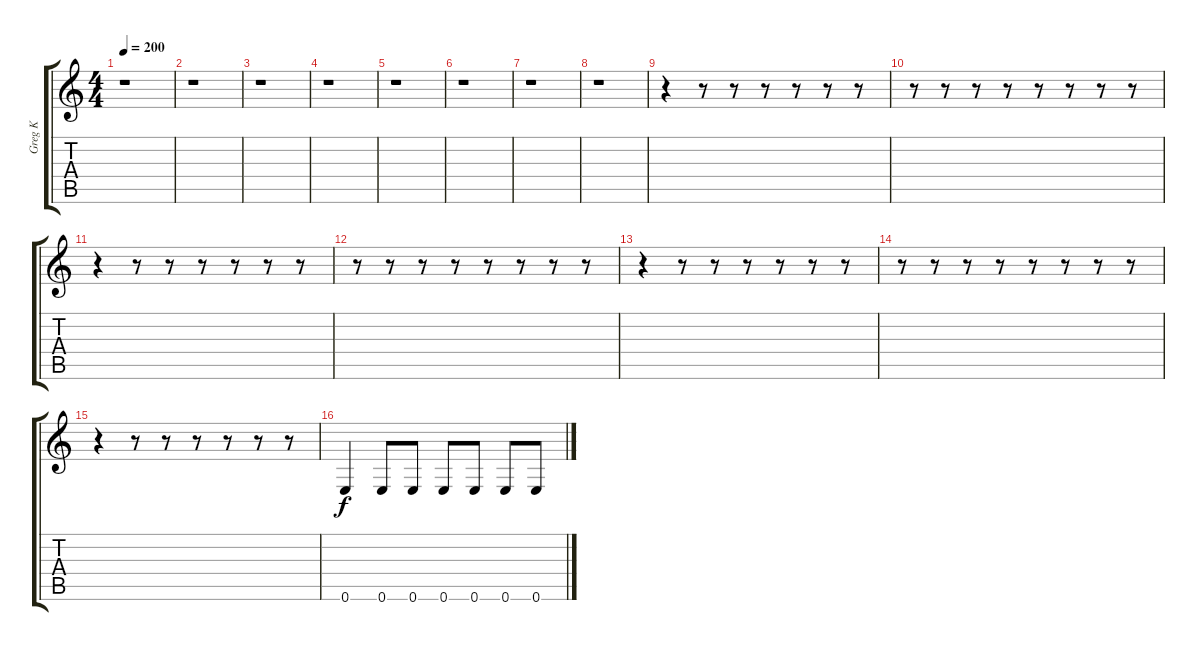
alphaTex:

\track ("Greg K" "Greg K") {instrument electricbasspick}
\staff {score tabs}
\tuning (E4 B3 G3 D3 A2 E2) {hide}
\ts (4 4)
\tempo 200
\clef g2
\ks c
r.1{dy f instrument electricbasspick} |
r.1 |
r.1 |
r.1 |
r.1 |
r.1 |
r.1 |
r.1 |
r.4 r.8 r.8 r.8 r.8 r.8 r.8 |
r.8 r.8 r.8 r.8 r.8 r.8 r.8 r.8 |
r.4 r.8 r.8 r.8 r.8 r.8 r.8 |
r.8 r.8 r.8 r.8 r.8 r.8 r.8 r.8 |
r.4 r.8 r.8 r.8 r.8 r.8 r.8 |
r.8 r.8 r.8 r.8 r.8 r.8 r.8 r.8 |
r.4 r.8 r.8 r.8 r.8 r.8 r.8 |
0.6.4 0.6.8 0.6.8 0.6.8 0.6.8 0.6.8 0.6.8
